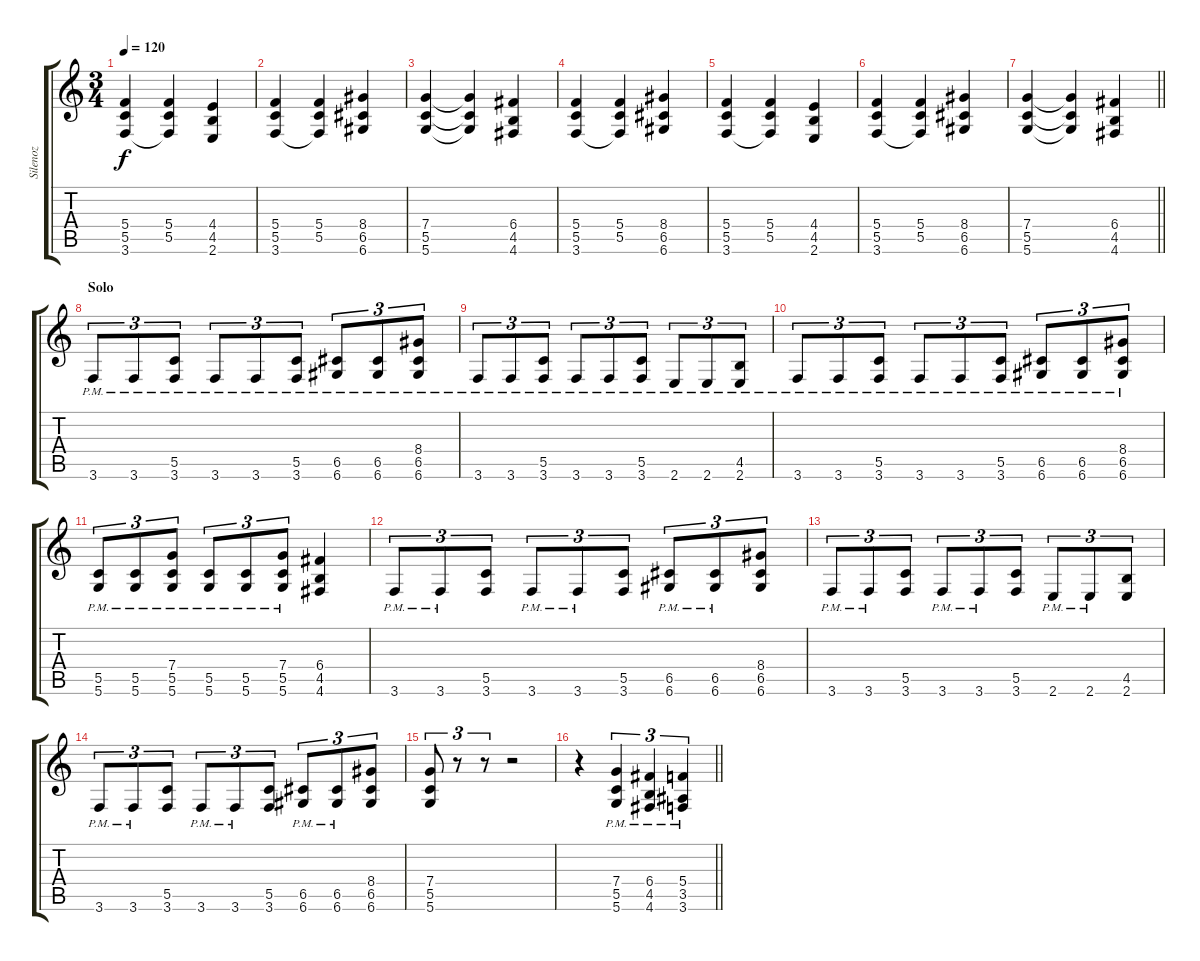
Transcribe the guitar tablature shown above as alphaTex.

\track ("Silenoz" "Silenoz") {instrument distortionguitar}
\staff {score tabs}
\tuning (D4 A3 F3 C3 G2 D2) {hide}
\ts (3 4)
\tempo 120
\clef g2
\ks c
(5.4 5.5 3.6).4{dy f} (5.4 5.5 3.6{t}).4 (4.4 4.5 2.6).4 |
(5.4 5.5 3.6).4 (5.4 5.5 3.6{t}).4 (8.4 6.5 6.6).4 |
(7.4 5.5 5.6).4 (7.4{t} 5.5{t} 5.6{t}).4 (6.4 4.5 4.6).4 |
(5.4 5.5 3.6).4 (5.4 5.5 3.6{t}).4 (8.4 6.5 6.6).4 |
(5.4 5.5 3.6).4 (5.4 5.5 3.6{t}).4 (4.4 4.5 2.6).4 |
(5.4 5.5 3.6).4 (5.4 5.5 3.6{t}).4 (8.4 6.5 6.6).4 |
\barLineRight lightlight
(7.4 5.5 5.6).4 (7.4{t} 5.5{t} 5.6{t}).4 (6.4 4.5 4.6).4 |
\section ("" "Solo ")
3.6{pm}.8{tu (3 2)} 3.6{pm}.8{tu (3 2)} (5.5{pm} 3.6{pm}).8{tu (3 2)} 3.6{pm}.8{tu (3 2)} 3.6{pm}.8{tu (3 2)} (5.5{pm} 3.6{pm}).8{tu (3 2)} (6.5{pm} 6.6{pm}).8{tu (3 2)} (6.5{pm} 6.6{pm}).8{tu (3 2)} (8.4{pm} 6.5{pm} 6.6{pm}).8{tu (3 2)} |
3.6{pm}.8{tu (3 2)} 3.6{pm}.8{tu (3 2)} (5.5{pm} 3.6{pm}).8{tu (3 2)} 3.6{pm}.8{tu (3 2)} 3.6{pm}.8{tu (3 2)} (5.5{pm} 3.6{pm}).8{tu (3 2)} 2.6{pm}.8{tu (3 2)} 2.6{pm}.8{tu (3 2)} (4.5{pm} 2.6{pm}).8{tu (3 2)} |
3.6{pm}.8{tu (3 2)} 3.6{pm}.8{tu (3 2)} (5.5{pm} 3.6{pm}).8{tu (3 2)} 3.6{pm}.8{tu (3 2)} 3.6{pm}.8{tu (3 2)} (5.5{pm} 3.6{pm}).8{tu (3 2)} (6.5{pm} 6.6{pm}).8{tu (3 2)} (6.5{pm} 6.6{pm}).8{tu (3 2)} (8.4{pm} 6.5{pm} 6.6{pm}).8{tu (3 2)} |
(5.5{pm} 5.6{pm}).8{tu (3 2)} (5.5{pm} 5.6{pm}).8{tu (3 2)} (7.4{pm} 5.5{pm} 5.6{pm}).8{tu (3 2)} (5.5{pm} 5.6{pm}).8{tu (3 2)} (5.5{pm} 5.6{pm}).8{tu (3 2)} (7.4{pm} 5.5{pm} 5.6{pm}).8{tu (3 2)} (6.4 4.5 4.6).4 |
3.6{pm}.8{tu (3 2)} 3.6{pm}.8{tu (3 2)} (5.5 3.6).8{tu (3 2)} 3.6{pm}.8{tu (3 2)} 3.6{pm}.8{tu (3 2)} (5.5 3.6).8{tu (3 2)} (6.5{pm} 6.6{pm}).8{tu (3 2)} (6.5{pm} 6.6{pm}).8{tu (3 2)} (8.4 6.5 6.6).8{tu (3 2)} |
3.6{pm}.8{tu (3 2)} 3.6{pm}.8{tu (3 2)} (5.5 3.6).8{tu (3 2)} 3.6{pm}.8{tu (3 2)} 3.6{pm}.8{tu (3 2)} (5.5 3.6).8{tu (3 2)} 2.6{pm}.8{tu (3 2)} 2.6{pm}.8{tu (3 2)} (4.5 2.6).8{tu (3 2)} |
3.6{pm}.8{tu (3 2)} 3.6{pm}.8{tu (3 2)} (5.5 3.6).8{tu (3 2)} 3.6{pm}.8{tu (3 2)} 3.6{pm}.8{tu (3 2)} (5.5 3.6).8{tu (3 2)} (6.5{pm} 6.6{pm}).8{tu (3 2)} (6.5{pm} 6.6{pm}).8{tu (3 2)} (8.4 6.5 6.6).8{tu (3 2)} |
(7.4 5.5 5.6).8{tu (3 2)} r.8{tu (3 2)} r.8{tu (3 2)} r.2 |
\barLineRight lightlight
r.4 (7.4{pm} 5.5{pm} 5.6{pm}).4{tu (3 2)} (6.4{pm} 4.5{pm} 4.6{pm}).4{tu (3 2)} (5.4{pm} 3.5{pm} 3.6{pm}).4{tu (3 2)}
